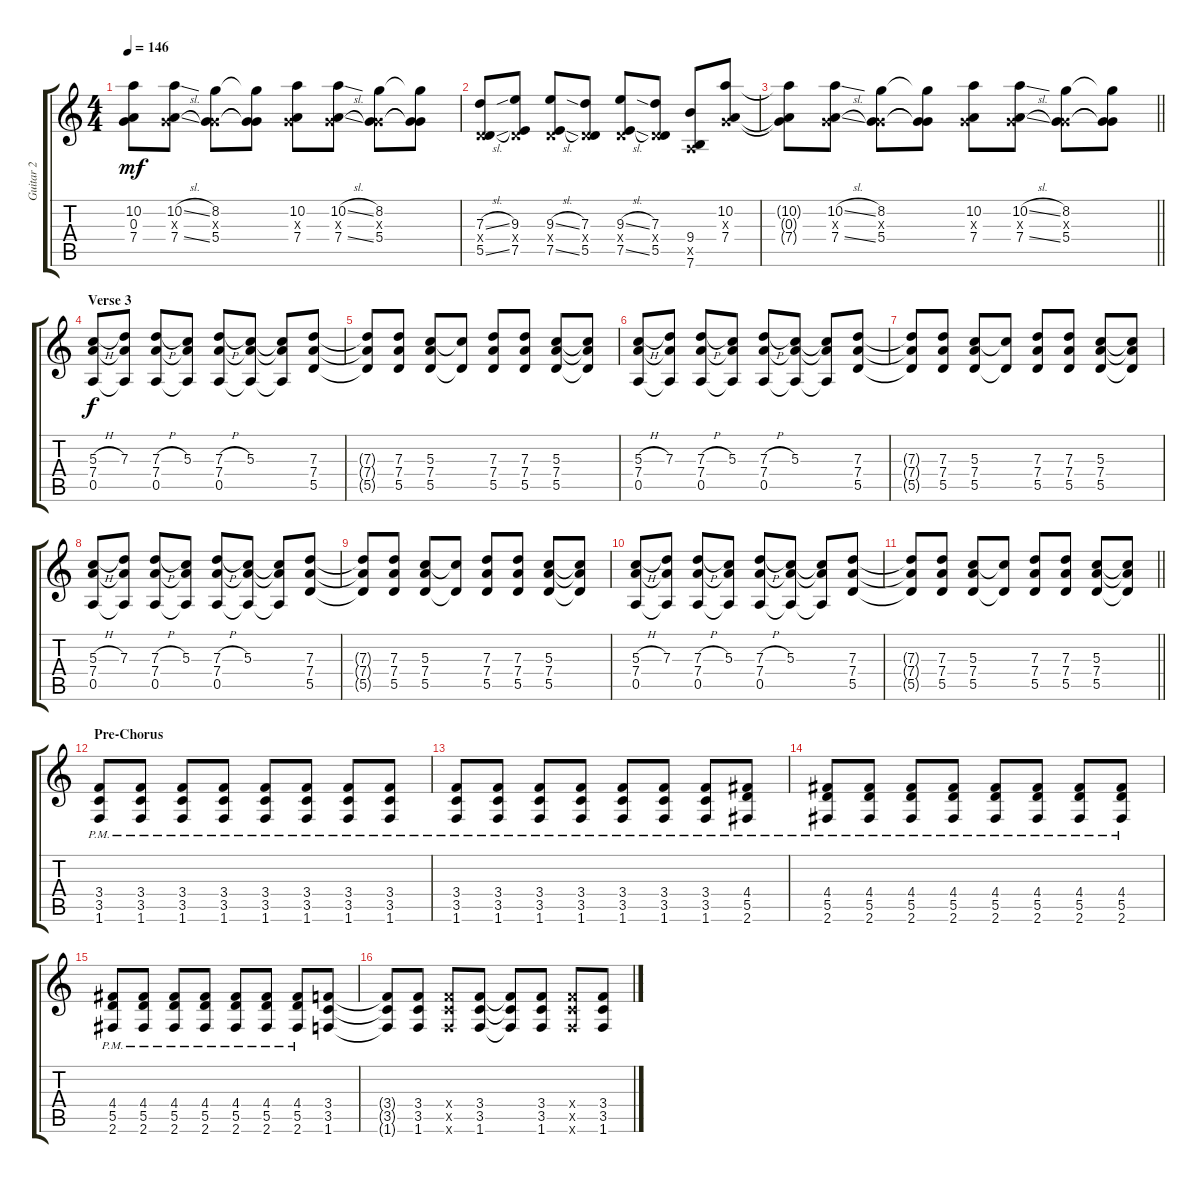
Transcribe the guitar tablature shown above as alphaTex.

\track ("Guitar 2" "Guitar 2") {instrument distortionguitar}
\staff {score tabs}
\tuning (E4 B3 G3 D3 A2 E2) {hide}
\ts (4 4)
\tempo 146
\clef g2
\ks c
(10.2{t} 0.3{t} 7.4{t}).8{dy mf} (10.2{sl} 0.3{x} 7.4{sl}).8 (8.2 0.3{x} 5.4).8 (8.2{t} 0.3{t} 5.4{t}).8 (10.2 0.3{x} 7.4).8 (10.2{sl} 0.3{x} 7.4{sl}).8 (8.2 0.3{x} 5.4).8 (8.2{t} 0.3{t} 5.4{t}).8 |
(7.3{sl} 0.4{x} 5.5{sl}).8 (9.3 0.4{x} 7.5).8 (9.3{sl} 0.4{x} 7.5{sl}).8 (7.3 0.4{x} 5.5).8 (9.3{sl} 0.4{x} 7.5{sl}).8 (7.3 0.4{x} 5.5).8 (9.4 0.5{x} 7.6).8 (10.2 0.3{x} 7.4).8 |
\barLineRight lightlight
(10.2{t} 0.3{t} 7.4{t}).8 (10.2{sl} 0.3{x} 7.4{sl}).8 (8.2 0.3{x} 5.4).8 (8.2{t} 0.3{t} 5.4{t}).8 (10.2 0.3{x} 7.4).8 (10.2{sl} 0.3{x} 7.4{sl}).8 (8.2 0.3{x} 5.4).8 (8.2{t} 0.3{t} 5.4{t}).8 |
\section ("" "Verse 3")
(5.3{h} 7.4 0.5).8{dy f} (7.3 7.4{t} 0.5{t}).8 (7.3{h} 7.4 0.5).8 (5.3 7.4{t} 0.5{t}).8 (7.3{h} 7.4 0.5).8 (5.3 7.4{t} 0.5{t}).8 (5.3{t} 7.4{t} 0.5{t}).8 (7.3 7.4 5.5).8 |
(7.3{t} 7.4{t} 5.5{t}).8 (7.3 7.4 5.5).8 (5.3 7.4 5.5).8 (5.3{t} 5.5{t}).8 (7.3 7.4 5.5).8 (7.3 7.4 5.5).8 (5.3 7.4 5.5).8 (5.3{t} 7.4{t} 5.5{t}).8 |
(5.3{h} 7.4 0.5).8 (7.3 7.4{t} 0.5{t}).8 (7.3{h} 7.4 0.5).8 (5.3 7.4{t} 0.5{t}).8 (7.3{h} 7.4 0.5).8 (5.3 7.4{t} 0.5{t}).8 (5.3{t} 7.4{t} 0.5{t}).8 (7.3 7.4 5.5).8 |
(7.3{t} 7.4{t} 5.5{t}).8 (7.3 7.4 5.5).8 (5.3 7.4 5.5).8 (5.3{t} 5.5{t}).8 (7.3 7.4 5.5).8 (7.3 7.4 5.5).8 (5.3 7.4 5.5).8 (5.3{t} 7.4{t} 5.5{t}).8 |
(5.3{h} 7.4 0.5).8 (7.3 7.4{t} 0.5{t}).8 (7.3{h} 7.4 0.5).8 (5.3 7.4{t} 0.5{t}).8 (7.3{h} 7.4 0.5).8 (5.3 7.4{t} 0.5{t}).8 (5.3{t} 7.4{t} 0.5{t}).8 (7.3 7.4 5.5).8 |
(7.3{t} 7.4{t} 5.5{t}).8 (7.3 7.4 5.5).8 (5.3 7.4 5.5).8 (5.3{t} 5.5{t}).8 (7.3 7.4 5.5).8 (7.3 7.4 5.5).8 (5.3 7.4 5.5).8 (5.3{t} 7.4{t} 5.5{t}).8 |
(5.3{h} 7.4 0.5).8 (7.3 7.4{t} 0.5{t}).8 (7.3{h} 7.4 0.5).8 (5.3 7.4{t} 0.5{t}).8 (7.3{h} 7.4 0.5).8 (5.3 7.4{t} 0.5{t}).8 (5.3{t} 7.4{t} 0.5{t}).8 (7.3 7.4 5.5).8 |
\barLineRight lightlight
(7.3{t} 7.4{t} 5.5{t}).8 (7.3 7.4 5.5).8 (5.3 7.4 5.5).8 (5.3{t} 5.5{t}).8 (7.3 7.4 5.5).8 (7.3 7.4 5.5).8 (5.3 7.4 5.5).8 (5.3{t} 7.4{t} 5.5{t}).8 |
\section ("" "Pre-Chorus")
(3.4{pm} 3.5{pm} 1.6{pm}).8 (3.4{pm} 3.5{pm} 1.6{pm}).8 (3.4{pm} 3.5{pm} 1.6{pm}).8 (3.4{pm} 3.5{pm} 1.6{pm}).8 (3.4{pm} 3.5{pm} 1.6{pm}).8 (3.4{pm} 3.5{pm} 1.6{pm}).8 (3.4{pm} 3.5{pm} 1.6{pm}).8 (3.4{pm} 3.5{pm} 1.6{pm}).8 |
(3.4{pm} 3.5{pm} 1.6{pm}).8 (3.4{pm} 3.5{pm} 1.6{pm}).8 (3.4{pm} 3.5{pm} 1.6{pm}).8 (3.4{pm} 3.5{pm} 1.6{pm}).8 (3.4{pm} 3.5{pm} 1.6{pm}).8 (3.4{pm} 3.5{pm} 1.6{pm}).8 (3.4{pm} 3.5{pm} 1.6{pm}).8 (4.4{pm} 5.5{pm} 2.6{pm}).8 |
(4.4{pm} 5.5 2.6).8 (4.4{pm} 5.5 2.6).8 (4.4{pm} 5.5 2.6).8 (4.4{pm} 5.5 2.6).8 (4.4{pm} 5.5 2.6).8 (4.4{pm} 5.5 2.6).8 (4.4{pm} 5.5 2.6).8 (4.4{pm} 5.5 2.6).8 |
(4.4{pm} 5.5 2.6).8 (4.4{pm} 5.5 2.6).8 (4.4{pm} 5.5 2.6).8 (4.4{pm} 5.5 2.6).8 (4.4{pm} 5.5 2.6).8 (4.4{pm} 5.5 2.6).8 (4.4{pm} 5.5 2.6).8 (3.4 3.5 1.6).8 |
(3.4{t} 3.5{t} 1.6{t}).8 (3.4 3.5 1.6).8 (3.4{x} 3.5{x} 1.6{x}).8 (3.4 3.5 1.6).8 (3.4{t} 3.5{t} 1.6{t}).8 (3.4 3.5 1.6).8 (3.4{x} 3.5{x} 1.6{x}).8 (3.4 3.5 1.6).8
